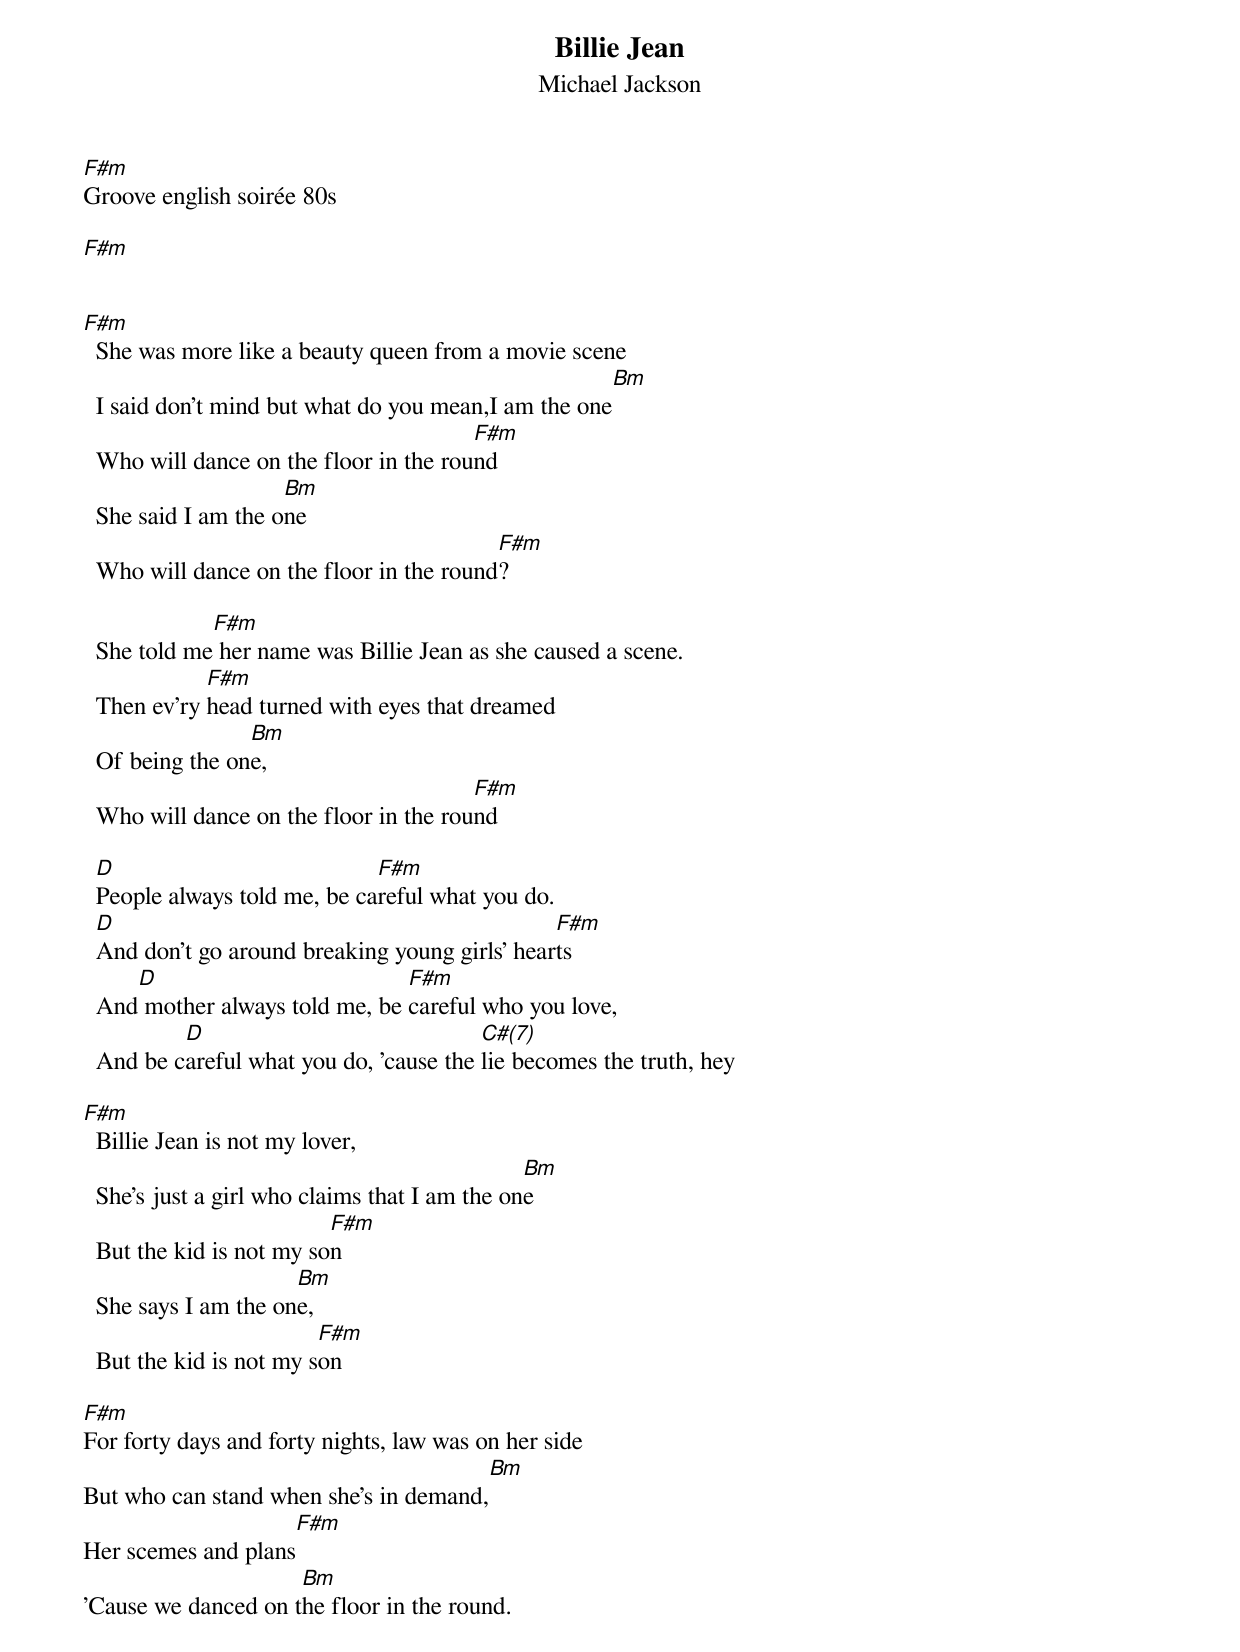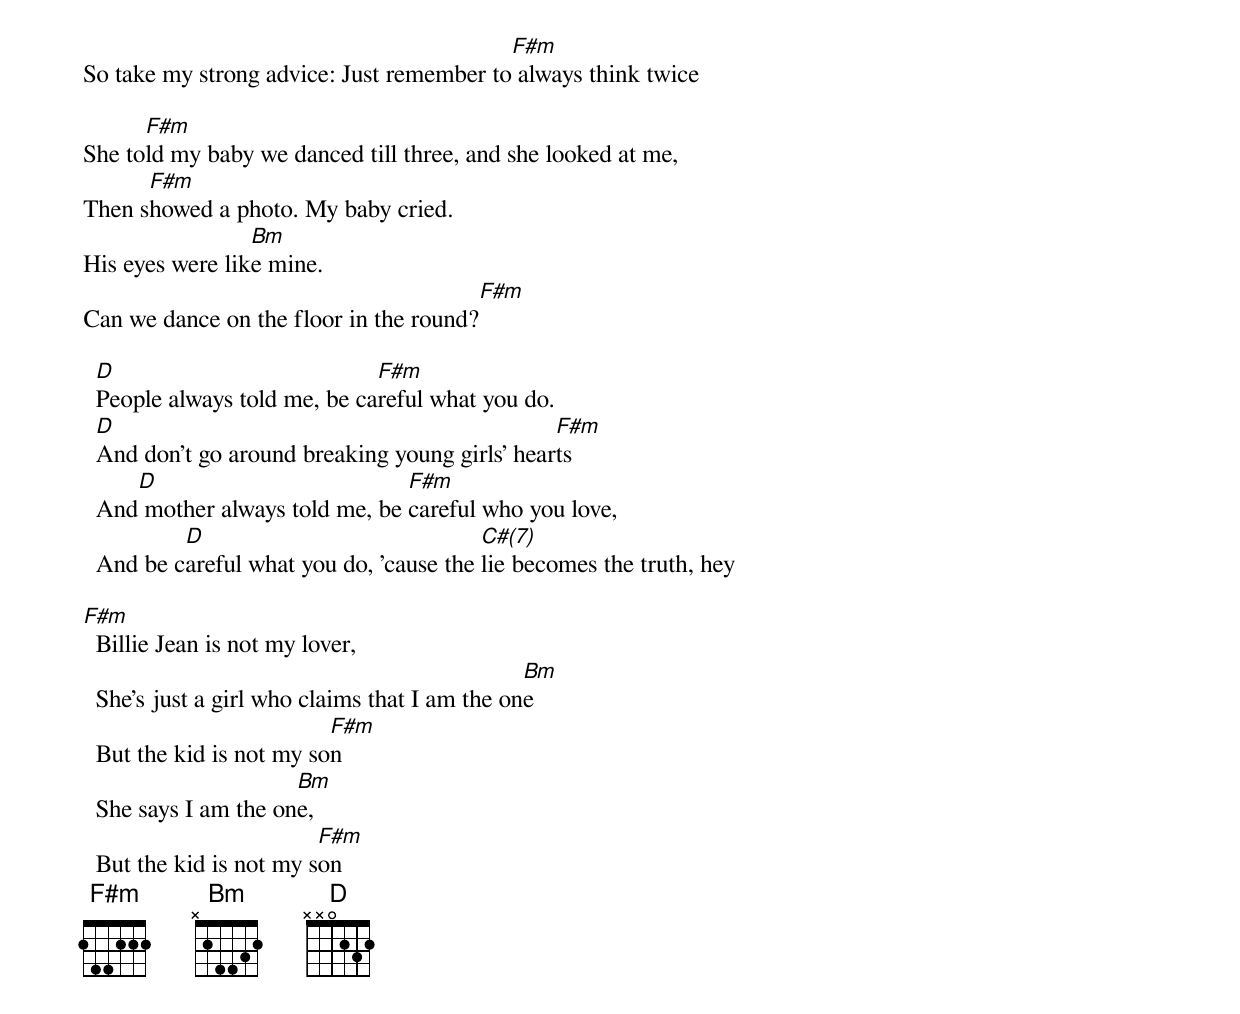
Billie Jean
Michael Jackson
F#m
Groove english soirée 80s

F#m


F#m
  She was more like a beauty queen from a movie scene
                                                     Bm
  I said don't mind but what do you mean,I am the one
                                        F#m
  Who will dance on the floor in the round
                     Bm
  She said I am the one
                                          F#m
  Who will dance on the floor in the round?

             F#m
  She told me her name was Billie Jean as she caused a scene.
             F#m
  Then ev'ry head turned with eyes that dreamed
                 Bm
  Of being the one,
                                        F#m
  Who will dance on the floor in the round

  D                           F#m
  People always told me, be careful what you do.
  D                                             F#m
  And don't go around breaking young girls' hearts
     D                          F#m
  And mother always told me, be careful who you love,
          D                              C#(7)
  And be careful what you do, 'cause the lie becomes the truth, hey

F#m
  Billie Jean is not my lover,
                                               Bm
  She's just a girl who claims that I am the one
                          F#m
  But the kid is not my son
                      Bm
  She says I am the one,
                         F#m
  But the kid is not my son

F#m
For forty days and forty nights, law was on her side
                                                     Bm
But who can stand when she's in demand,
                                        F#m
Her scemes and plans
                     Bm
'Cause we danced on the floor in the round.
                                          F#m
So take my strong advice: Just remember to always think twice

      F#m
She told my baby we danced till three, and she looked at me,
      F#m
Then showed a photo. My baby cried.
                 Bm
His eyes were like mine.
                                        F#m
Can we dance on the floor in the round?

  D                           F#m
  People always told me, be careful what you do.
  D                                             F#m
  And don't go around breaking young girls' hearts
     D                          F#m
  And mother always told me, be careful who you love,
          D                              C#(7)
  And be careful what you do, 'cause the lie becomes the truth, hey

F#m
  Billie Jean is not my lover,
                                               Bm
  She's just a girl who claims that I am the one
                          F#m
  But the kid is not my son
                      Bm
  She says I am the one,
                         F#m
  But the kid is not my son
